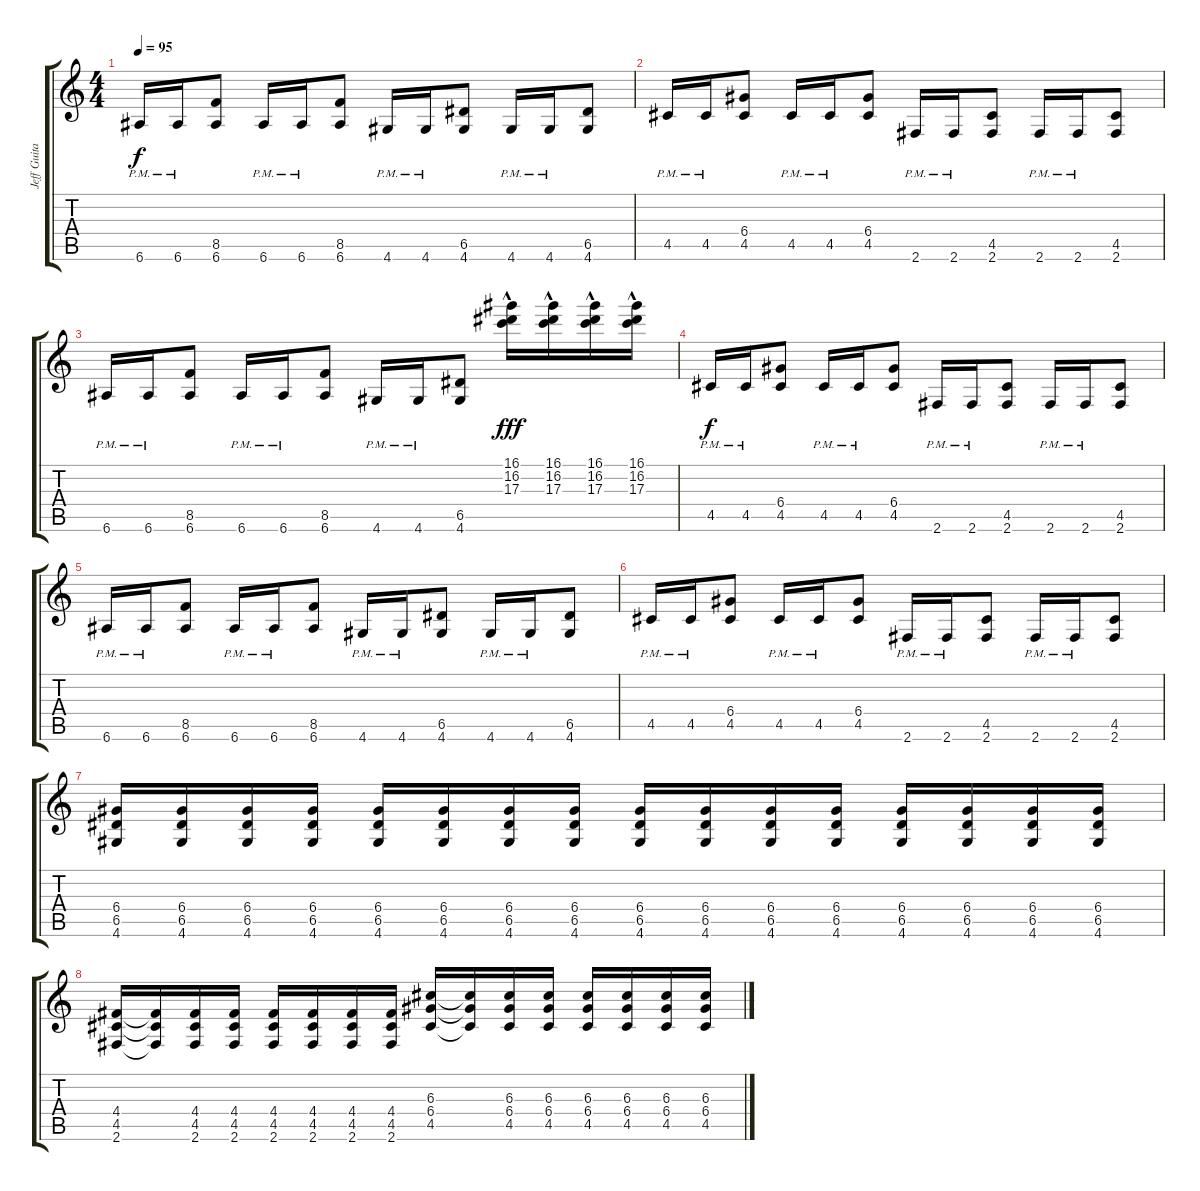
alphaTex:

\track ("Jeff Guitarra 1" "Jeff Guita") {instrument overdrivenguitar}
\staff {score tabs}
\tuning (E4 B3 G3 D3 A2 E2) {hide}
\ts (4 4)
\tempo 95
\clef g2
\ks c
6.6{pm}.16{dy f} 6.6{pm}.16 (8.5 6.6).8 6.6{pm}.16 6.6{pm}.16 (8.5 6.6).8 4.6{pm}.16 4.6{pm}.16 (6.5 4.6).8 4.6{pm}.16 4.6{pm}.16 (6.5 4.6).8 |
4.5{pm}.16 4.5{pm}.16 (6.4 4.5).8 4.5{pm}.16 4.5{pm}.16 (6.4 4.5).8 2.6{pm}.16 2.6{pm}.16 (4.5 2.6).8 2.6{pm}.16 2.6{pm}.16 (4.5 2.6).8 |
6.6{pm}.16 6.6{pm}.16 (8.5 6.6).8 6.6{pm}.16 6.6{pm}.16 (8.5 6.6).8 4.6{pm}.16 4.6{pm}.16 (6.5 4.6).8 (16.1{hac} 16.2{hac} 17.3{hac}).16{dy fff instrument overdrivenguitar} (16.1{hac} 16.2{hac} 17.3{hac}).16 (16.1{hac} 16.2{hac} 17.3{hac}).16 (16.1{hac} 16.2{hac} 17.3{hac}).16 |
4.5{pm}.16{dy f instrument overdrivenguitar} 4.5{pm}.16 (6.4 4.5).8 4.5{pm}.16 4.5{pm}.16 (6.4 4.5).8 2.6{pm}.16 2.6{pm}.16 (4.5 2.6).8 2.6{pm}.16 2.6{pm}.16 (4.5 2.6).8 |
6.6{pm}.16 6.6{pm}.16 (8.5 6.6).8 6.6{pm}.16 6.6{pm}.16 (8.5 6.6).8 4.6{pm}.16 4.6{pm}.16 (6.5 4.6).8 4.6{pm}.16 4.6{pm}.16 (6.5 4.6).8 |
4.5{pm}.16 4.5{pm}.16 (6.4 4.5).8 4.5{pm}.16 4.5{pm}.16 (6.4 4.5).8 2.6{pm}.16 2.6{pm}.16 (4.5 2.6).8 2.6{pm}.16 2.6{pm}.16 (4.5 2.6).8 |
(6.4 6.5 4.6).16 (6.4 6.5 4.6).16 (6.4 6.5 4.6).16 (6.4 6.5 4.6).16 (6.4 6.5 4.6).16 (6.4 6.5 4.6).16 (6.4 6.5 4.6).16 (6.4 6.5 4.6).16 (6.4 6.5 4.6).16 (6.4 6.5 4.6).16 (6.4 6.5 4.6).16 (6.4 6.5 4.6).16 (6.4 6.5 4.6).16 (6.4 6.5 4.6).16 (6.4 6.5 4.6).16 (6.4 6.5 4.6).16 |
(4.4 4.5 2.6).16 (4.4{t} 4.5{t} 2.6{t}).16 (4.4 4.5 2.6).16 (4.4 4.5 2.6).16 (4.4 4.5 2.6).16 (4.4 4.5 2.6).16 (4.4 4.5 2.6).16 (4.4 4.5 2.6).16 (6.3 6.4 4.5).16 (6.3{t} 6.4{t} 4.5{t}).16 (6.3 6.4 4.5).16 (6.3 6.4 4.5).16 (6.3 6.4 4.5).16 (6.3 6.4 4.5).16 (6.3 6.4 4.5).16 (6.3 6.4 4.5).16
